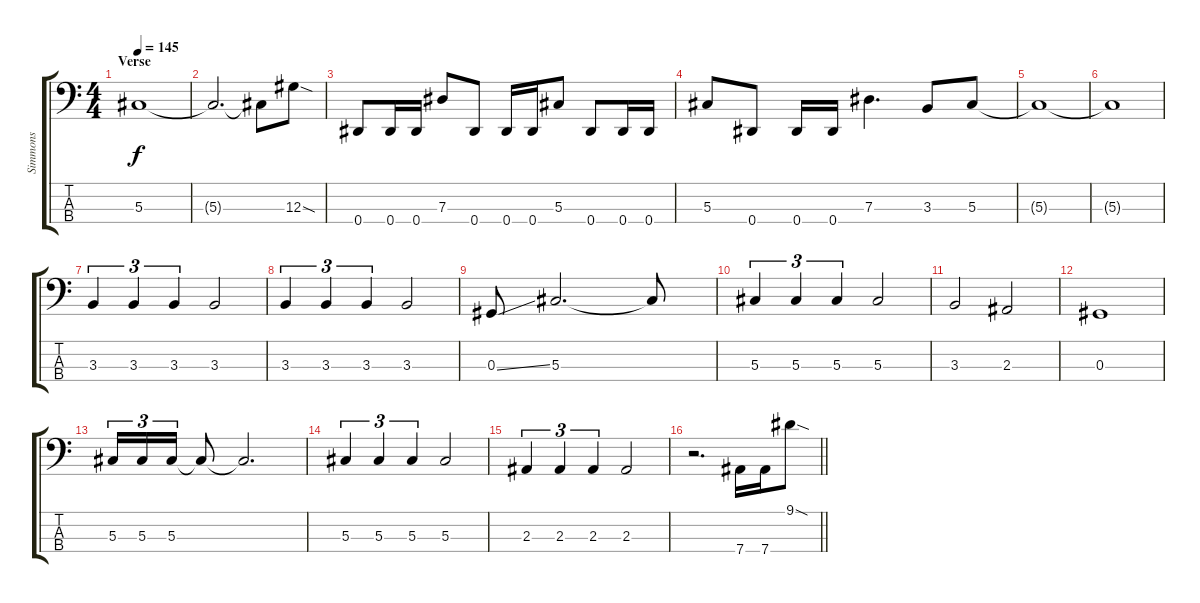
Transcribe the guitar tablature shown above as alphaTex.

\track ("Simmons" "Simmons") {instrument electricbassfinger}
\staff {score tabs}
\tuning (Gb2 Db2 Ab1 Eb1) {hide}
\ts (4 4)
\section ("" "Verse")
\tempo 145
\clef f4
\ks c
5.3.1{dy f} |
5.3{t}.2{d} 5.3{t}.8 12.3{sod}.8 |
0.4.8 0.4.16 0.4.16 7.3.8 0.4.8 0.4.16 0.4.16 5.3.8 0.4.8 0.4.16 0.4.16 |
5.3.8 0.4.8 0.4.16 0.4.16 7.3.4{d} 3.3.8 5.3.8 |
5.3{t}.1 |
5.3{t}.1 |
3.3.4{tu (3 2)} 3.3.4{tu (3 2)} 3.3.4{tu (3 2)} 3.3.2 |
3.3.4{tu (3 2)} 3.3.4{tu (3 2)} 3.3.4{tu (3 2)} 3.3.2 |
0.3{ss}.8 5.3.2{d} 5.3{t}.8 |
5.3.4{tu (3 2)} 5.3.4{tu (3 2)} 5.3.4{tu (3 2)} 5.3.2 |
3.3.2 2.3.2 |
0.3.1 |
5.3.16{tu (3 2)} 5.3.16{tu (3 2)} 5.3.16{tu (3 2)} 5.3{t}.8 5.3{t}.2{d} |
5.3.4{tu (3 2)} 5.3.4{tu (3 2)} 5.3.4{tu (3 2)} 5.3.2 |
2.3.4{tu (3 2)} 2.3.4{tu (3 2)} 2.3.4{tu (3 2)} 2.3.2 |
\barLineRight lightlight
r.2{d} 7.4.16 7.4.16 9.1{sod}.8
